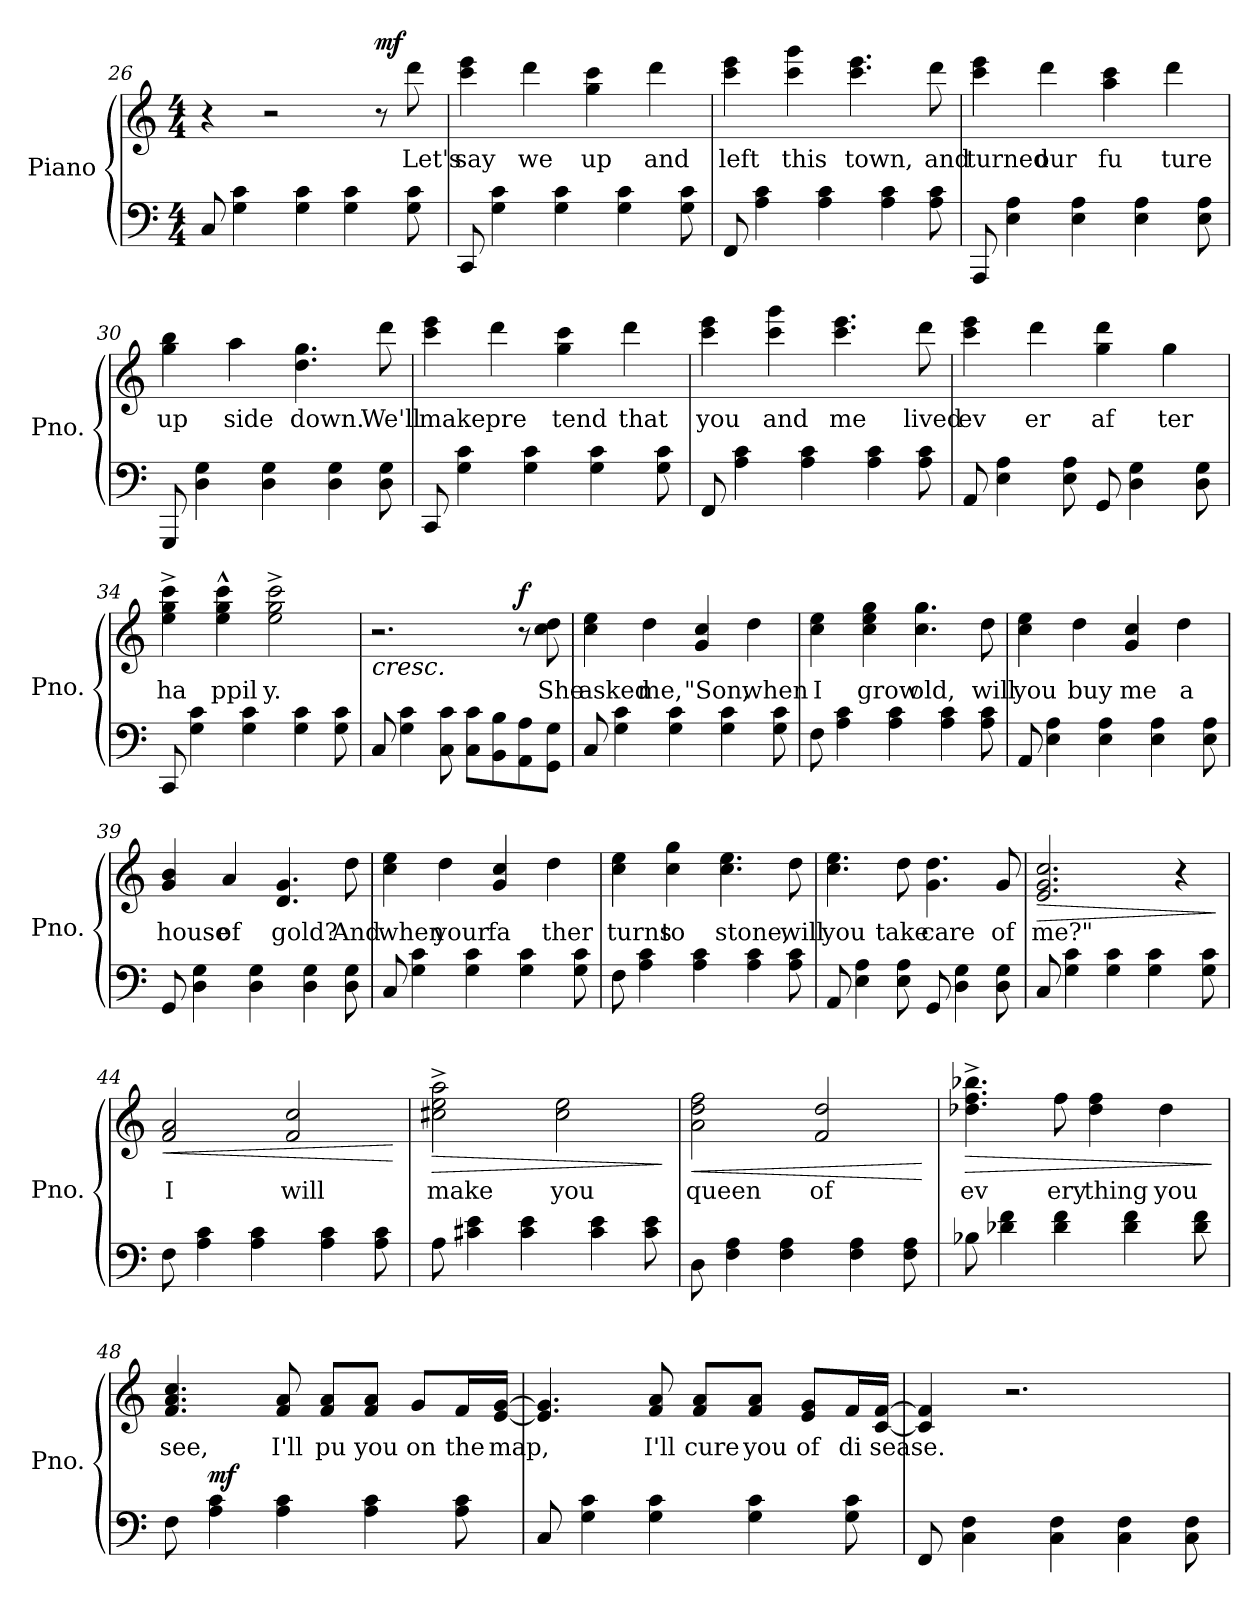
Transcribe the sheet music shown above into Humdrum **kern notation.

**kern	**kern	**text	**dynam
*part1	*part1	*part1	*part1
*staff2	*staff1	*staff1	*staff1/2
*I"Piano	*	*	*
*I'Pno.	*	*	*
*clefF4	*clefG2	*	*
*k[]	*k[]	*	*
*M4/4	*M4/4	*	*
=26	=26	=26	=26
8C/	4r	.	.
4G\ 4c\	.	.	.
.	2r	.	.
4G\ 4c\	.	.	.
4G\ 4c\	.	.	.
!	!	!	!LO:DY:b
.	8r	.	mf
8G\ 8c\	8ddd\	Let's	.
=27	=27	=27	=27
8CC/	4ccc\ 4eee\	say	.
4G\ 4c\	.	.	.
.	4ddd\	we	.
4G\ 4c\	.	.	.
.	4gg\ 4ccc\	up	.
4G\ 4c\	.	.	.
.	4ddd\	and	.
8G\ 8c\	.	.	.
!!LO:LB:g=z
=28	=28	=28	=28
8FF/	4ccc\ 4eee\	left	.
4A\ 4c\	.	.	.
.	4ccc\ 4ggg\	this	.
4A\ 4c\	.	.	.
.	4.ccc\ 4.eee\	town,	.
4A\ 4c\	.	.	.
8A\ 8c\	8ddd\	and	.
=29	=29	=29	=29
8AAA/	4ccc\ 4eee\	turned	.
4E\ 4A\	.	.	.
.	4ddd\	our	.
4E\ 4A\	.	.	.
.	4aa\ 4ccc\	fu	.
4E\ 4A\	.	.	.
.	4ddd\	ture	.
8E\ 8A\	.	.	.
=30	=30	=30	=30
8GGG/	4gg\ 4bb\	up	.
4D\ 4G\	.	.	.
.	4aa\	side	.
4D\ 4G\	.	.	.
.	4.dd\ 4.gg\	down.	.
4D\ 4G\	.	.	.
8D\ 8G\	8ddd\	We'll	.
=31	=31	=31	=31
8CC/	4ccc\ 4eee\	make	.
4G\ 4c\	.	.	.
.	4ddd\	pre	.
4G\ 4c\	.	.	.
.	4gg\ 4ccc\	tend	.
4G\ 4c\	.	.	.
.	4ddd\	that	.
8G\ 8c\	.	.	.
!!LO:LB:g=z
=32	=32	=32	=32
8FF/	4ccc\ 4eee\	you	.
4A\ 4c\	.	.	.
.	4ccc\ 4ggg\	and	.
4A\ 4c\	.	.	.
.	4.ccc\ 4.eee\	me	.
4A\ 4c\	.	.	.
8A\ 8c\	8ddd\	lived	.
=33	=33	=33	=33
8AA/	4ccc\ 4eee\	ev	.
4E\ 4A\	.	.	.
.	4ddd\	er	.
8E\ 8A\	.	.	.
8GG/	4gg\ 4ddd\	af	.
4D\ 4G\	.	.	.
.	4gg\	ter	.
8D\ 8G\	.	.	.
=34	=34	=34	=34
8CC/	4ee\^ 4gg\^ 4ccc\^	ha	.
4G\ 4c\	.	.	.
.	4ee\^^ 4gg\^^ 4ccc\^^	ppil	.
4G\ 4c\	.	.	.
.	2ee\^ 2gg\^ 2ccc\^	y.	.
4G\ 4c\	.	.	.
8G\ 8c\	.	.	.
=35	=35	=35	=35
!	!	!	!LO:HP:b
8C/	2.r	.	<
4G\ 4c\	.	.	.
8C\ 8c\	.	.	.
8C\ 8c\L	.	.	.
8BB\ 8B\	.	.	.
!	!	!	!LO:DY:b
8AA\ 8A\	8r	.	f
8GG\ 8G\J	8cc\ 8dd\	She	.
.	.	.	[
=36	=36	=36	=36
8C/	4cc\ 4ee\	asked	.
4G\ 4c\	.	.	.
.	4dd\	me,	.
4G\ 4c\	.	.	.
.	4g/ 4cc/	"Son,	.
4G\ 4c\	.	.	.
.	4dd\	when	.
8G\ 8c\	.	.	.
!!LO:LB:g=z
=37	=37	=37	=37
8F\	4cc\ 4ee\	I	.
4A\ 4c\	.	.	.
.	4cc\ 4ee\ 4gg\	grow	.
4A\ 4c\	.	.	.
.	4.cc\ 4.gg\	old,	.
4A\ 4c\	.	.	.
8A\ 8c\	8dd\	will	.
=38	=38	=38	=38
8AA/	4cc\ 4ee\	you	.
4E\ 4A\	.	.	.
.	4dd\	buy	.
4E\ 4A\	.	.	.
.	4g/ 4cc/	me	.
4E\ 4A\	.	.	.
.	4dd\	a	.
8E\ 8A\	.	.	.
=39	=39	=39	=39
8GG/	4g/ 4b/	house	.
4D\ 4G\	.	.	.
.	4a/	of	.
4D\ 4G\	.	.	.
.	4.d/ 4.g/	gold?	.
4D\ 4G\	.	.	.
8D\ 8G\	8dd\	And	.
=40	=40	=40	=40
8C/	4cc\ 4ee\	when	.
4G\ 4c\	.	.	.
.	4dd\	your	.
4G\ 4c\	.	.	.
.	4g/ 4cc/	fa	.
4G\ 4c\	.	.	.
.	4dd\	ther	.
8G\ 8c\	.	.	.
=41	=41	=41	=41
8F\	4cc\ 4ee\	turns	.
4A\ 4c\	.	.	.
.	4cc\ 4gg\	to	.
4A\ 4c\	.	.	.
.	4.cc\ 4.ee\	stone,	.
4A\ 4c\	.	.	.
8A\ 8c\	8dd\	will	.
!!LO:LB:g=z
=42	=42	=42	=42
8AA/	4.cc\ 4.ee\	you	.
4E\ 4A\	.	.	.
8E\ 8A\	8dd\	take	.
8GG/	4.g\ 4.dd\	care	.
4D\ 4G\	.	.	.
8D\ 8G\	8g/	of	.
=43	=43	=43	=43
!	!	!	!LO:HP:b
8C/	2.e/ 2.g/ 2.cc/	me?"	>
4G\ 4c\	.	.	.
4G\ 4c\	.	.	.
4G\ 4c\	.	.	.
.	4r	.	.
8G\ 8c\	.	.	.
.	.	.	]
=44	=44	=44	=44
!	!	!	!LO:HP:b
8F\	2f/ 2a/	I	<
4A\ 4c\	.	.	.
4A\ 4c\	.	.	.
.	2f/ 2cc/	will	.
4A\ 4c\	.	.	.
8A\ 8c\	.	.	.
.	.	.	[
=45	=45	=45	=45
!	!	!	!LO:HP:b
8A\	2cc#X\^ 2ee\^ 2aa\^	make	>
4c#X\ 4e\	.	.	.
4c#\ 4e\	.	.	.
.	2cc#\ 2ee\	you	.
4c#\ 4e\	.	.	.
8c#\ 8e\	.	.	.
.	.	.	]
=46	=46	=46	=46
!	!	!	!LO:HP:b
8D\	2a\ 2dd\ 2ff\	queen	<
4F\ 4A\	.	.	.
4F\ 4A\	.	.	.
.	2f/ 2dd/	of	.
4F\ 4A\	.	.	.
8F\ 8A\	.	.	.
.	.	.	[
!!LO:PB:g=z
=47	=47	=47	=47
!	!	!	!LO:HP:b
8B-X\	4.dd-X\^ 4.ff\^ 4.bb-X\^	ev	>
4d-X\ 4f\	.	.	.
4d-\ 4f\	8ff\	ery	.
.	4dd-\ 4ff\	thing	.
4d-\ 4f\	.	.	.
.	4dd-\	you	.
8d-\ 8f\	.	.	.
.	.	.	]
=48	=48	=48	=48
8F\	4.f/ 4.a/ 4.cc/	see,	.
!	!	!	!LO:DY:a=2
4A\ 4c\	.	.	mf
4A\ 4c\	8f/ 8a/	I'll	.
.	8f/ 8a/L	pu	.
4A\ 4c\	8f/ 8a/J	you	.
.	8g/L	on	.
8A\ 8c\	16f/L	the	.
.	[16e/ [16g/JJ	map,	.
=49	=49	=49	=49
8C/	4.e/] 4.g/]	.	.
4G\ 4c\	.	.	.
4G\ 4c\	8f/ 8a/	I'll	.
.	8f/ 8a/L	cure	.
4G\ 4c\	8f/ 8a/J	you	.
.	8e/ 8g/L	of	.
8G\ 8c\	16f/L	di	.
.	[16c/ [16f/JJ	sease.	.
=50	=50	=50	=50
8FF/	4c/] 4f/]	.	.
4C\ 4F\	.	.	.
.	2.r	.	.
4C\ 4F\	.	.	.
4C\ 4F\	.	.	.
8C\ 8F\	.	.	.
=	=	=	=
*-	*-	*-	*-
